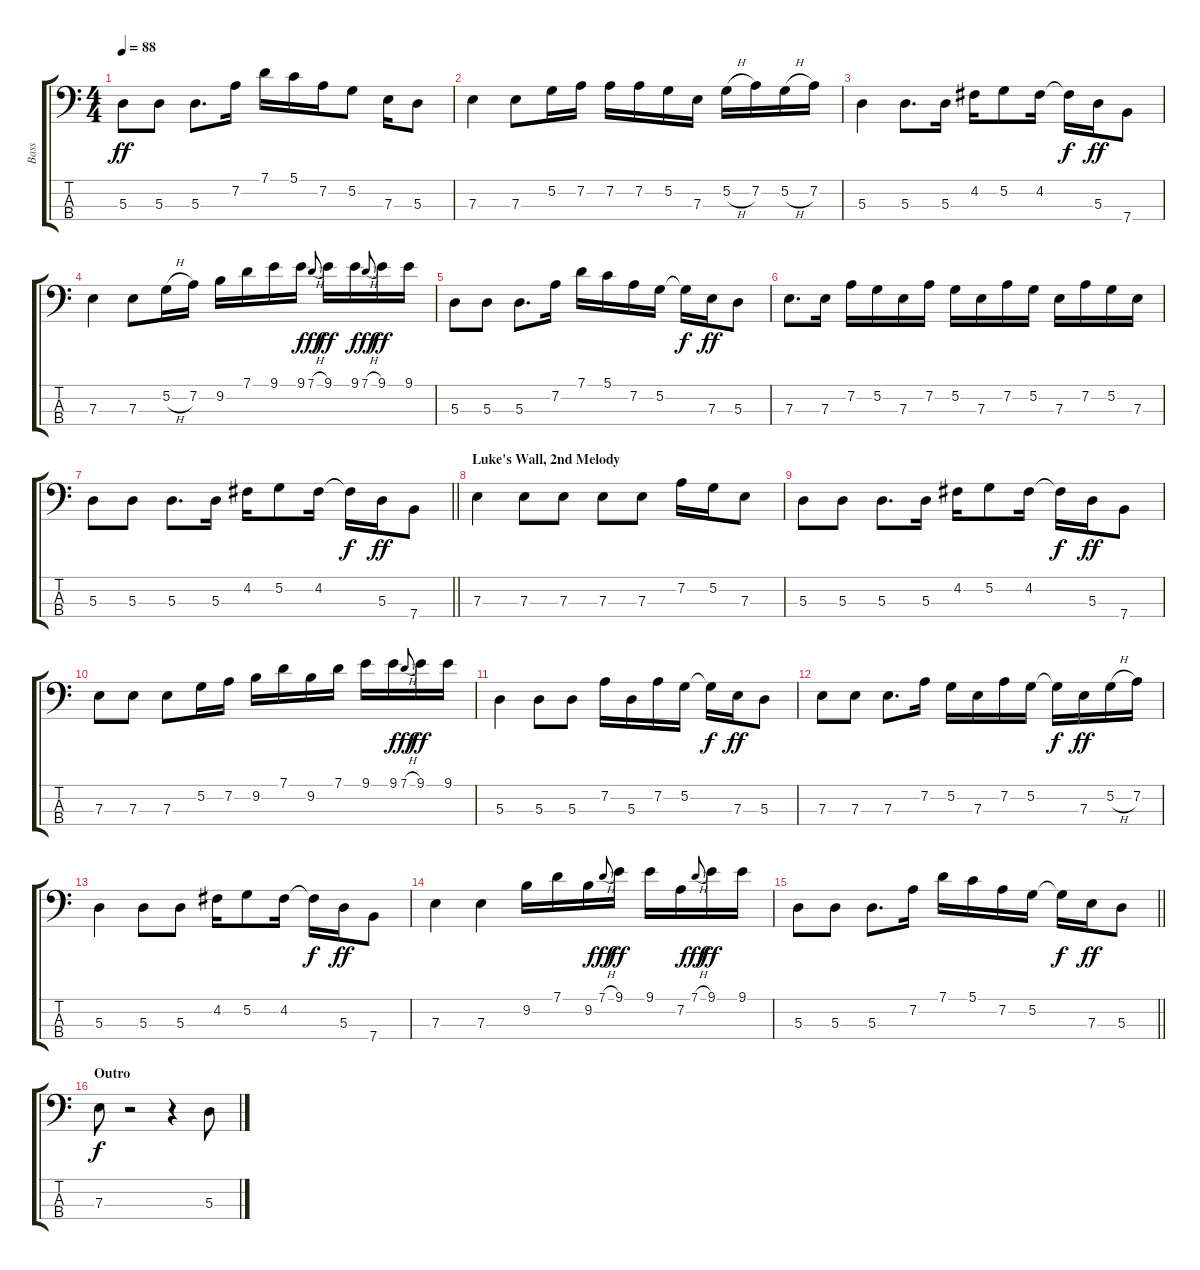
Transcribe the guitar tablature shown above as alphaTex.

\track ("Bass" "Bass") {instrument electricbassfinger}
\staff {score tabs}
\tuning (G2 D2 A1 E1) {hide}
\ts (4 4)
\tempo 88
\clef f4
\ks c
5.3.8{dy ff} 5.3.8 5.3.8{d} 7.2.16 7.1.16 5.1.16 7.2.16 5.2.8 7.3.16 5.3.8 |
7.3.4 7.3.8 5.2.16 7.2.16 7.2.16 7.2.16 5.2.16 7.3.16 5.2{h}.16 7.2.16 5.2{h}.16 7.2.16 |
5.3.4 5.3.8{d} 5.3.16 4.2.16 5.2.8 4.2.16 4.2{t}.16{dy f} 5.3.16{dy ff} 7.4.8 |
7.3.4 7.3.8 5.2{h}.16 7.2.16 9.2.16 7.1.16 9.1.16 9.1.16 7.1{h}.8{gr onbeat dy fff} 9.1.16{dy ff} 9.1.16 7.1{h}.8{gr onbeat dy fff} 9.1.16{dy ff} 9.1.16 |
5.3.8 5.3.8 5.3.8{d} 7.2.16 7.1.16 5.1.16 7.2.16 5.2.16 5.2{t}.16{dy f} 7.3.16{dy ff} 5.3.8 |
7.3.8{d} 7.3.16 7.2.16 5.2.16 7.3.16 7.2.16 5.2.16 7.3.16 7.2.16 5.2.16 7.3.16 7.2.16 5.2.16 7.3.16 |
\barLineRight lightlight
5.3.8 5.3.8 5.3.8{d} 5.3.16 4.2.16 5.2.8 4.2.16 4.2{t}.16{dy f} 5.3.16{dy ff} 7.4.8 |
\section ("" "Luke's Wall, 2nd Melody")
7.3.4 7.3.8 7.3.8 7.3.8 7.3.8 7.2.16 5.2.16 7.3.8 |
5.3.8 5.3.8 5.3.8{d} 5.3.16 4.2.16 5.2.8 4.2.16 4.2{t}.16{dy f} 5.3.16{dy ff} 7.4.8 |
7.3.8 7.3.8 7.3.8 5.2.16 7.2.16 9.2.16 7.1.16 9.2.16 7.1.16 9.1.16 9.1.16 7.1{h}.8{gr onbeat dy fff} 9.1.16{dy ff} 9.1.16 |
5.3.4 5.3.8 5.3.8 7.2.16 5.3.16 7.2.16 5.2.16 5.2{t}.16{dy f} 7.3.16{dy ff} 5.3.8 |
7.3.8 7.3.8 7.3.8{d} 7.2.16 5.2.16 7.3.16 7.2.16 5.2.16 5.2{t}.16{dy f} 7.3.16{dy ff} 5.2{h}.16 7.2.16 |
5.3.4 5.3.8 5.3.8 4.2.16 5.2.8 4.2.16 4.2{t}.16{dy f} 5.3.16{dy ff} 7.4.8 |
7.3.4 7.3.4 9.2.16 7.1.16 9.2.16 7.1{h}.8{gr onbeat dy fff} 9.1.16{dy ff} 9.1.16 7.2.16 7.1{h}.8{gr onbeat dy fff} 9.1.16{dy ff} 9.1.16 |
\barLineRight lightlight
5.3.8 5.3.8 5.3.8{d} 7.2.16 7.1.16 5.1.16 7.2.16 5.2.16 5.2{t}.16{dy f} 7.3.16{dy ff} 5.3.8 |
\section ("" "Outro")
7.3.8{dy f volume 14} r.2 r.4 5.3.8
